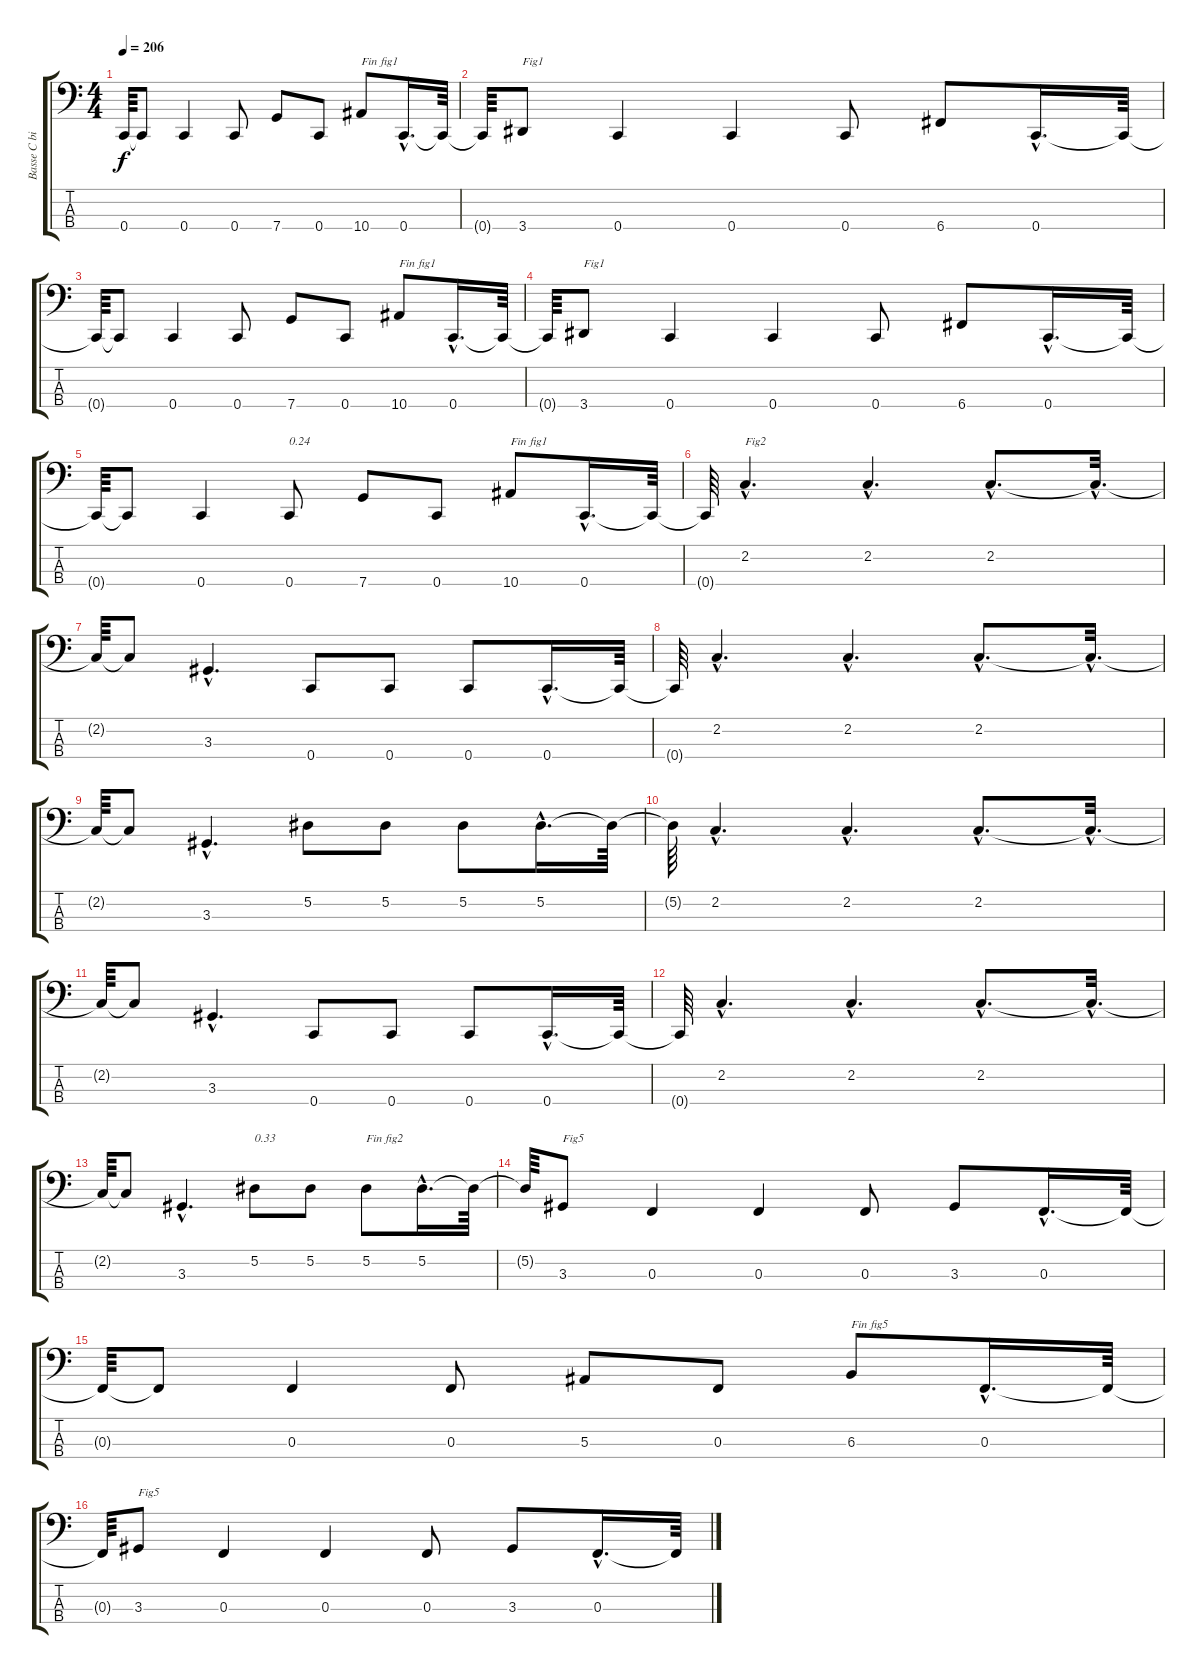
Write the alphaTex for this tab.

\track ("Basse C bis" "Basse C bi") {instrument synthbass2}
\staff {score tabs}
\tuning (Eb2 Bb1 F1 C1) {hide}
\ts (4 4)
\tempo 206
\clef f4
\ks c
0.4{t}.64{dy f} 0.4{t}.8 0.4.4 0.4.8 7.4.8 0.4.8 10.4.8{txt "Fin fig1"} 0.4{hac}.16{d} 0.4{t}.64 |
0.4{t}.64 3.4.8{txt "Fig1"} 0.4.4 0.4.4 0.4.8 6.4.8 0.4{hac}.16{d} 0.4{t}.64 |
0.4{t}.64 0.4{t}.8 0.4.4 0.4.8 7.4.8 0.4.8 10.4.8{txt "Fin fig1"} 0.4{hac}.16{d} 0.4{t}.64 |
0.4{t}.64 3.4.8{txt "Fig1"} 0.4.4 0.4.4 0.4.8 6.4.8 0.4{hac}.16{d} 0.4{t}.64 |
0.4{t}.64 0.4{t}.8 0.4.4 0.4.8{txt "0.24"} 7.4.8 0.4.8 10.4.8{txt "Fin fig1"} 0.4{hac}.16{d} 0.4{t}.64 |
0.4{t}.64 2.2{hac}.4{d txt "Fig2"} 2.2{hac}.4{d} 2.2{hac}.8{d} 2.2{hac t}.32{d} |
2.2{t}.64 2.2{t}.8 3.3{hac}.4{d} 0.4.8 0.4.8 0.4.8 0.4{hac}.16{d} 0.4{t}.64 |
0.4{t}.64 2.2{hac}.4{d} 2.2{hac}.4{d} 2.2{hac}.8{d} 2.2{hac t}.32{d} |
2.2{t}.64 2.2{t}.8 3.3{hac}.4{d} 5.2.8 5.2.8 5.2.8 5.2{hac}.16{d} 5.2{t}.64 |
5.2{t}.64 2.2{hac}.4{d} 2.2{hac}.4{d} 2.2{hac}.8{d} 2.2{hac t}.32{d} |
2.2{t}.64 2.2{t}.8 3.3{hac}.4{d} 0.4.8 0.4.8 0.4.8 0.4{hac}.16{d} 0.4{t}.64 |
0.4{t}.64 2.2{hac}.4{d} 2.2{hac}.4{d} 2.2{hac}.8{d} 2.2{hac t}.32{d} |
2.2{t}.64 2.2{t}.8 3.3{hac}.4{d} 5.2.8{txt "0.33"} 5.2.8 5.2.8{txt "Fin fig2"} 5.2{hac}.16{d} 5.2{t}.64 |
5.2{t}.64 3.3.8{txt "Fig5"} 0.3.4 0.3.4 0.3.8 3.3.8 0.3{hac}.16{d} 0.3{t}.64 |
0.3{t}.64 0.3{t}.8 0.3.4 0.3.8 5.3.8 0.3.8 6.3.8{txt "Fin fig5"} 0.3{hac}.16{d} 0.3{t}.64 |
0.3{t}.64 3.3.8{txt "Fig5"} 0.3.4 0.3.4 0.3.8 3.3.8 0.3{hac}.16{d} 0.3{t}.64
